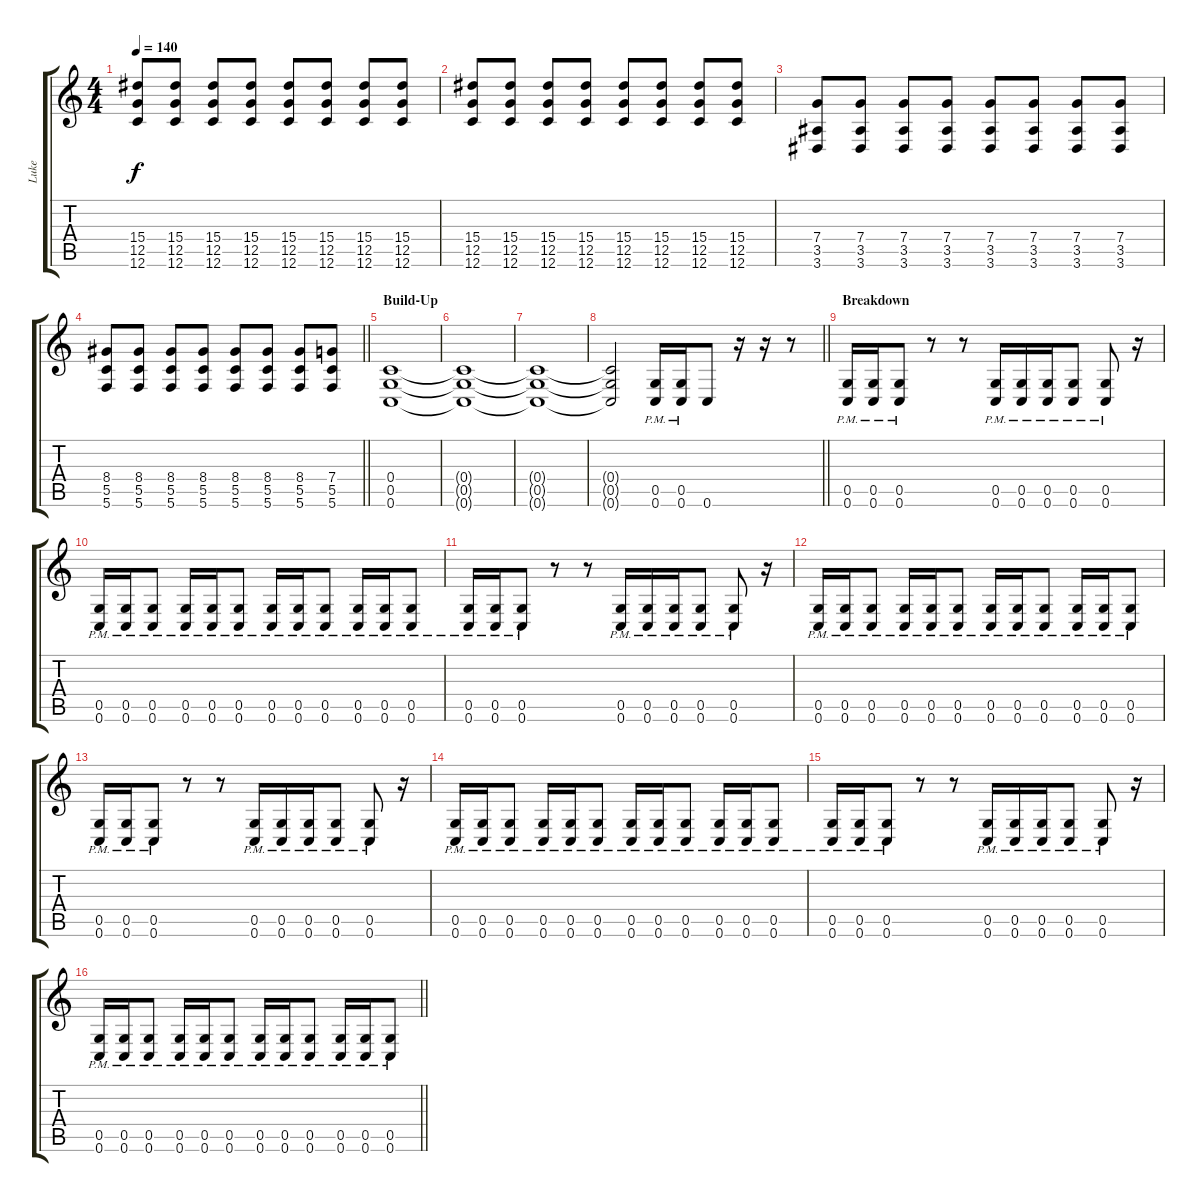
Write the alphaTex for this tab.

\track ("Luke" "Luke") {instrument overdrivenguitar}
\staff {score tabs}
\tuning (D4 A3 F3 C3 G2 C2) {hide}
\ts (4 4)
\tempo 140
\clef g2
\ks c
(15.4 12.5 12.6).8{dy f} (15.4 12.5 12.6).8 (15.4 12.5 12.6).8 (15.4 12.5 12.6).8 (15.4 12.5 12.6).8 (15.4 12.5 12.6).8 (15.4 12.5 12.6).8 (15.4 12.5 12.6).8 |
(15.4 12.5 12.6).8 (15.4 12.5 12.6).8 (15.4 12.5 12.6).8 (15.4 12.5 12.6).8 (15.4 12.5 12.6).8 (15.4 12.5 12.6).8 (15.4 12.5 12.6).8 (15.4 12.5 12.6).8 |
(7.4 3.5 3.6).8 (7.4 3.5 3.6).8 (7.4 3.5 3.6).8 (7.4 3.5 3.6).8 (7.4 3.5 3.6).8 (7.4 3.5 3.6).8 (7.4 3.5 3.6).8 (7.4 3.5 3.6).8 |
\barLineRight lightlight
(8.4 5.5 5.6).8 (8.4 5.5 5.6).8 (8.4 5.5 5.6).8 (8.4 5.5 5.6).8 (8.4 5.5 5.6).8 (8.4 5.5 5.6).8 (8.4 5.5 5.6).8 (7.4 5.5 5.6).8 |
\section ("" "Build-Up")
(0.4 0.5 0.6).1 |
(0.4{t} 0.5{t} 0.6{t}).1 |
(0.4{t} 0.5{t} 0.6{t}).1 |
\barLineRight lightlight
(0.4{t} 0.5{t} 0.6{t}).2 (0.5{pm} 0.6{pm}).16 (0.5{pm} 0.6{pm}).16 0.6.8 r.16 r.16 r.8 |
\section ("" "Breakdown")
(0.5{pm} 0.6{pm}).16 (0.5{pm} 0.6{pm}).16 (0.5{pm} 0.6{pm}).8 r.8 r.8 (0.5{pm} 0.6{pm}).16 (0.5{pm} 0.6{pm}).16 (0.5{pm} 0.6{pm}).16 (0.5{pm} 0.6{pm}).8 (0.5{pm} 0.6{pm}).8 r.16 |
(0.5{pm} 0.6{pm}).16 (0.5{pm} 0.6{pm}).16 (0.5{pm} 0.6{pm}).8 (0.5{pm} 0.6{pm}).16 (0.5{pm} 0.6{pm}).16 (0.5{pm} 0.6{pm}).8 (0.5{pm} 0.6{pm}).16 (0.5{pm} 0.6{pm}).16 (0.5{pm} 0.6{pm}).8 (0.5{pm} 0.6{pm}).16 (0.5{pm} 0.6{pm}).16 (0.5{pm} 0.6{pm}).8 |
(0.5{pm} 0.6{pm}).16 (0.5{pm} 0.6{pm}).16 (0.5{pm} 0.6{pm}).8 r.8 r.8 (0.5{pm} 0.6{pm}).16 (0.5{pm} 0.6{pm}).16 (0.5{pm} 0.6{pm}).16 (0.5{pm} 0.6{pm}).8 (0.5{pm} 0.6{pm}).8 r.16 |
(0.5{pm} 0.6{pm}).16 (0.5{pm} 0.6{pm}).16 (0.5{pm} 0.6{pm}).8 (0.5{pm} 0.6{pm}).16 (0.5{pm} 0.6{pm}).16 (0.5{pm} 0.6{pm}).8 (0.5{pm} 0.6{pm}).16 (0.5{pm} 0.6{pm}).16 (0.5{pm} 0.6{pm}).8 (0.5{pm} 0.6{pm}).16 (0.5{pm} 0.6{pm}).16 (0.5{pm} 0.6{pm}).8 |
(0.5{pm} 0.6{pm}).16 (0.5{pm} 0.6{pm}).16 (0.5{pm} 0.6{pm}).8 r.8 r.8 (0.5{pm} 0.6{pm}).16 (0.5{pm} 0.6{pm}).16 (0.5{pm} 0.6{pm}).16 (0.5{pm} 0.6{pm}).8 (0.5{pm} 0.6{pm}).8 r.16 |
(0.5{pm} 0.6{pm}).16 (0.5{pm} 0.6{pm}).16 (0.5{pm} 0.6{pm}).8 (0.5{pm} 0.6{pm}).16 (0.5{pm} 0.6{pm}).16 (0.5{pm} 0.6{pm}).8 (0.5{pm} 0.6{pm}).16 (0.5{pm} 0.6{pm}).16 (0.5{pm} 0.6{pm}).8 (0.5{pm} 0.6{pm}).16 (0.5{pm} 0.6{pm}).16 (0.5{pm} 0.6{pm}).8 |
(0.5{pm} 0.6{pm}).16 (0.5{pm} 0.6{pm}).16 (0.5{pm} 0.6{pm}).8 r.8 r.8 (0.5{pm} 0.6{pm}).16 (0.5{pm} 0.6{pm}).16 (0.5{pm} 0.6{pm}).16 (0.5{pm} 0.6{pm}).8 (0.5{pm} 0.6{pm}).8 r.16 |
\barLineRight lightlight
(0.5{pm} 0.6{pm}).16 (0.5{pm} 0.6{pm}).16 (0.5{pm} 0.6{pm}).8 (0.5{pm} 0.6{pm}).16 (0.5{pm} 0.6{pm}).16 (0.5{pm} 0.6{pm}).8 (0.5{pm} 0.6{pm}).16 (0.5{pm} 0.6{pm}).16 (0.5{pm} 0.6{pm}).8 (0.5{pm} 0.6{pm}).16 (0.5{pm} 0.6{pm}).16 (0.5{pm} 0.6{pm}).8
